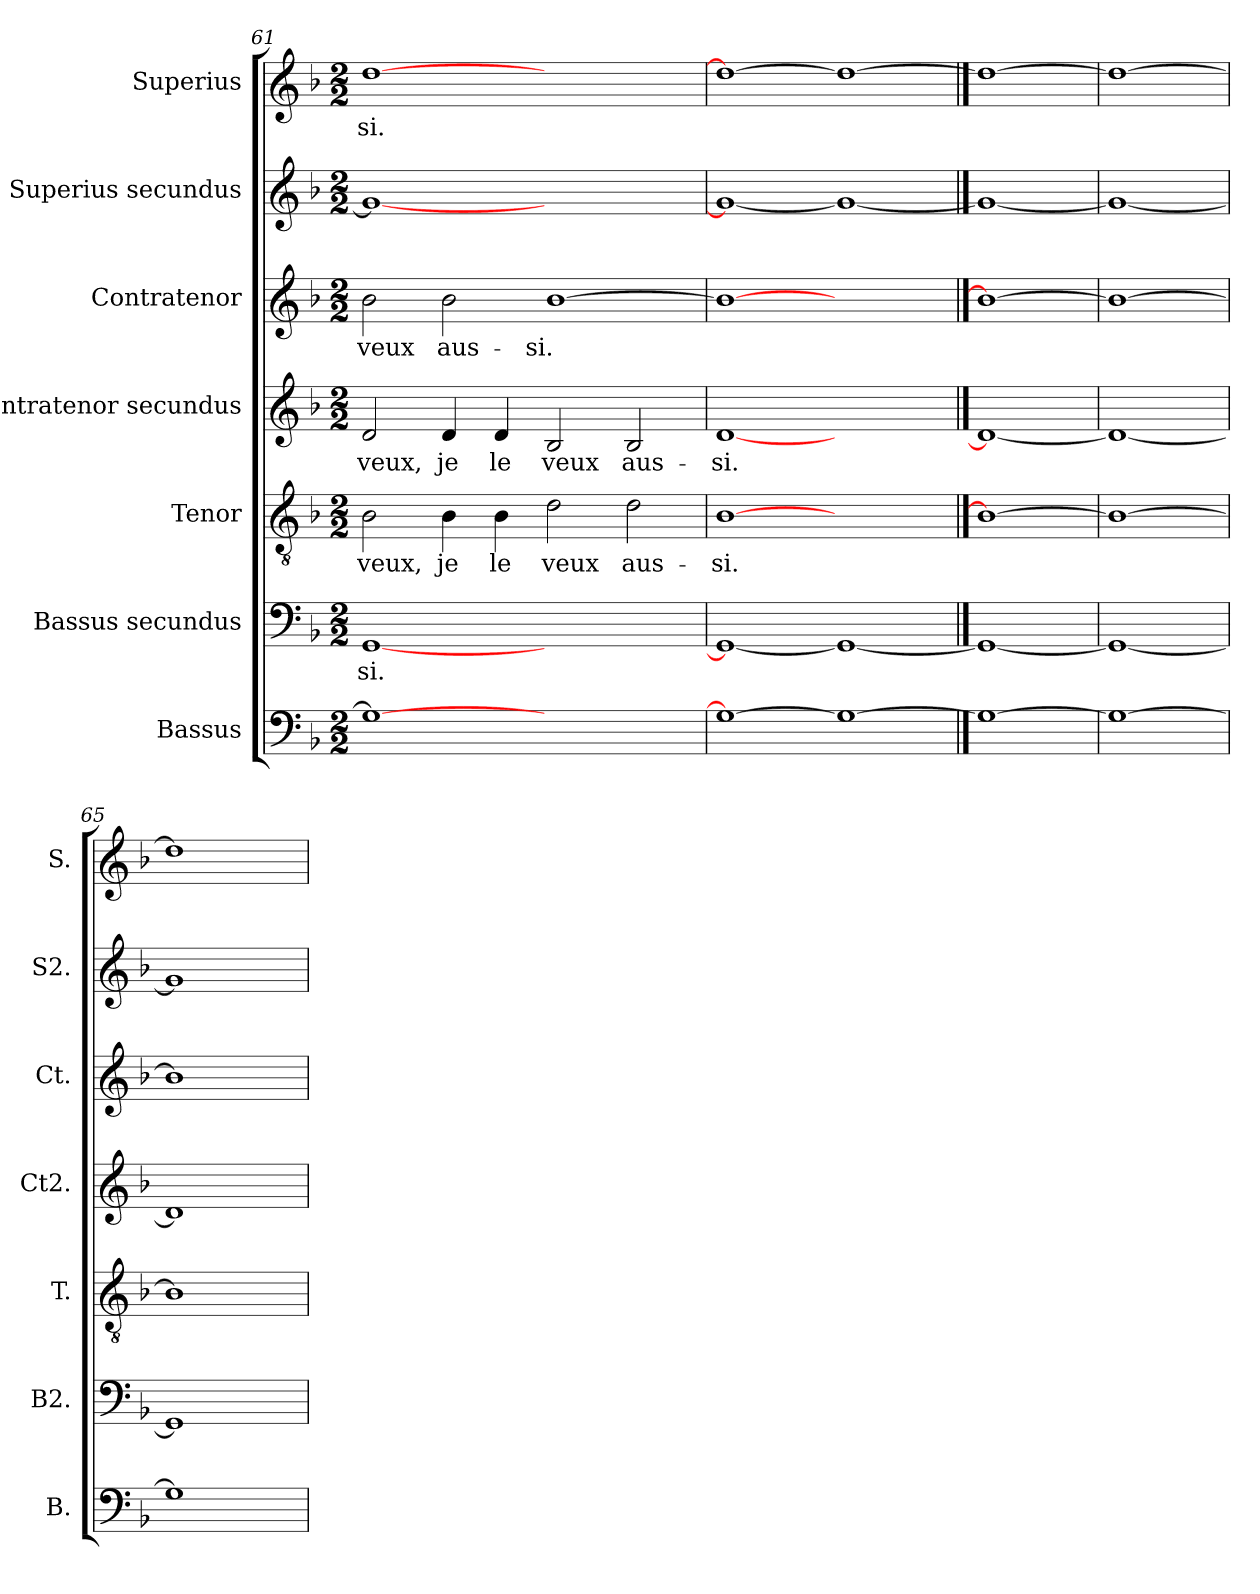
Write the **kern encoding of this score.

**kern	**kern	**text	**kern	**text	**kern	**text	**kern	**text	**kern	**kern	**text
*part7	*part6	*part6	*part5	*part5	*part4	*part4	*part3	*part3	*part2	*part1	*part1
*staff7	*staff6	*staff6	*staff5	*staff5	*staff4	*staff4	*staff3	*staff3	*staff2	*staff1	*staff1
*I"Bassus	*I"Bassus secundus	*	*I"Tenor	*	*I"Contratenor secundus	*	*I"Contratenor	*	*I"Superius secundus	*I"Superius	*
*I'B.	*I'B2.	*	*I'T.	*	*I'Ct2.	*	*I'Ct.	*	*I'S2.	*I'S.	*
!!LO:PB:g=z
*clefF4	*clefF4	*	*clefGv2	*	*clefG2	*	*clefG2	*	*clefG2	*clefG2	*
*	*	*	*ITrd7c12	*	*	*	*	*	*	*	*
*k[b-]	*k[b-]	*	*k[b-]	*	*k[b-]	*	*k[b-]	*	*k[b-]	*k[b-]	*
*F:	*F:	*	*F:	*	*F:	*	*F:	*	*F:	*F:	*
*M2/2	*M2/2	*	*M2/2	*	*M2/2	*	*M2/2	*	*M2/2	*M2/2	*
=61	=61	=61	=61	=61	=61	=61	=61	=61	=61	=61	=61
1G\_	[1GG/	-si.	2BB-\	veux,	2d/	veux,	2b-\	veux	1g/_	[1dd\	-si.
.	.	.	4BB-\	je	4d/	je	2b-\	aus-	.	.	.
.	.	.	4BB-\	le	4d/	le	.	.	.	.	.
1ryy	1ryy	.	2D\	veux	2B-/	veux	[1b-\	-si.	1ryy	1ryy	.
.	.	.	2D\	aus-	2B-/	aus-	.	.	.	.	.
=62	=62	=62	=62	=62	=62	=62	=62	=62	=62	=62	=62
1G\_	1GG/_	.	[1BB-\	-si.	[1d/	-si.	1b-\_	.	1g/_	1dd\_	.
1G\_	1GG/_	.	1ryy	.	1ryy	.	1ryy	.	1g/_	1dd\_	.
==63	==63	==63	==63	==63	==63	==63	==63	==63	==63	==63	==63
1G\_	1GG/_	.	1BB-\_	.	1d/_	.	1b-\_	.	1g/_	1dd\_	.
=64	=64	=64	=64	=64	=64	=64	=64	=64	=64	=64	=64
1G\_	1GG/_	.	1BB-\_	.	1d/_	.	1b-\_	.	1g/_	1dd\_	.
=65	=65	=65	=65	=65	=65	=65	=65	=65	=65	=65	=65
1G\]	1GG/]	.	1BB-\]	.	1d/]	.	1b-\]	.	1g/]	1dd\]	.
=	=	=	=	=	=	=	=	=	=	=	=
*-	*-	*-	*-	*-	*-	*-	*-	*-	*-	*-	*-
